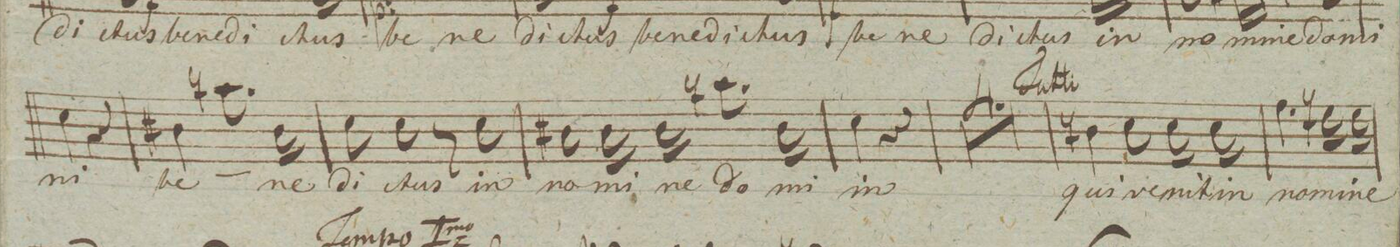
**kern	**text	**dynam
*I"Soprano.	*	*
*clefC1	*	*
*k[f#c#g#]	*	*
*M2/4	*	*
4a\	-ni	.
4r	.	.
=54	=54	=54
4g#X\	be-	.
8.ffn\	.	.
16g#\	-ne-	.
=55	=55	=55
8a\	-di-	.
8a\	-ctus	.
8r	.	.
8a\	in	.
=56	=56	=56
8g#X\	no-	.
16g#\	-mi-	.
16g#\	-ne	.
8.ffn\	do-	.
16g#\	-mi-	.
=57	=57	=57
4a\	-ni	.
4r	.	.
=58	=58	=58
2r	.	.
=59	=59	=59
2r	.	.
=60	=60	=60
2r	.	.
=61	=61	=61
2r	.	.
=62	=62	=62
4gn\	qui	.
8a\	ve-	.
16a\	-nit	.
16a\	in	.
=63	=63	=63
4.dd\	no-	.
16ccn\	-mi-	.
16cc\	-ne	.
=64	=64	=64
*-	*-	*-
